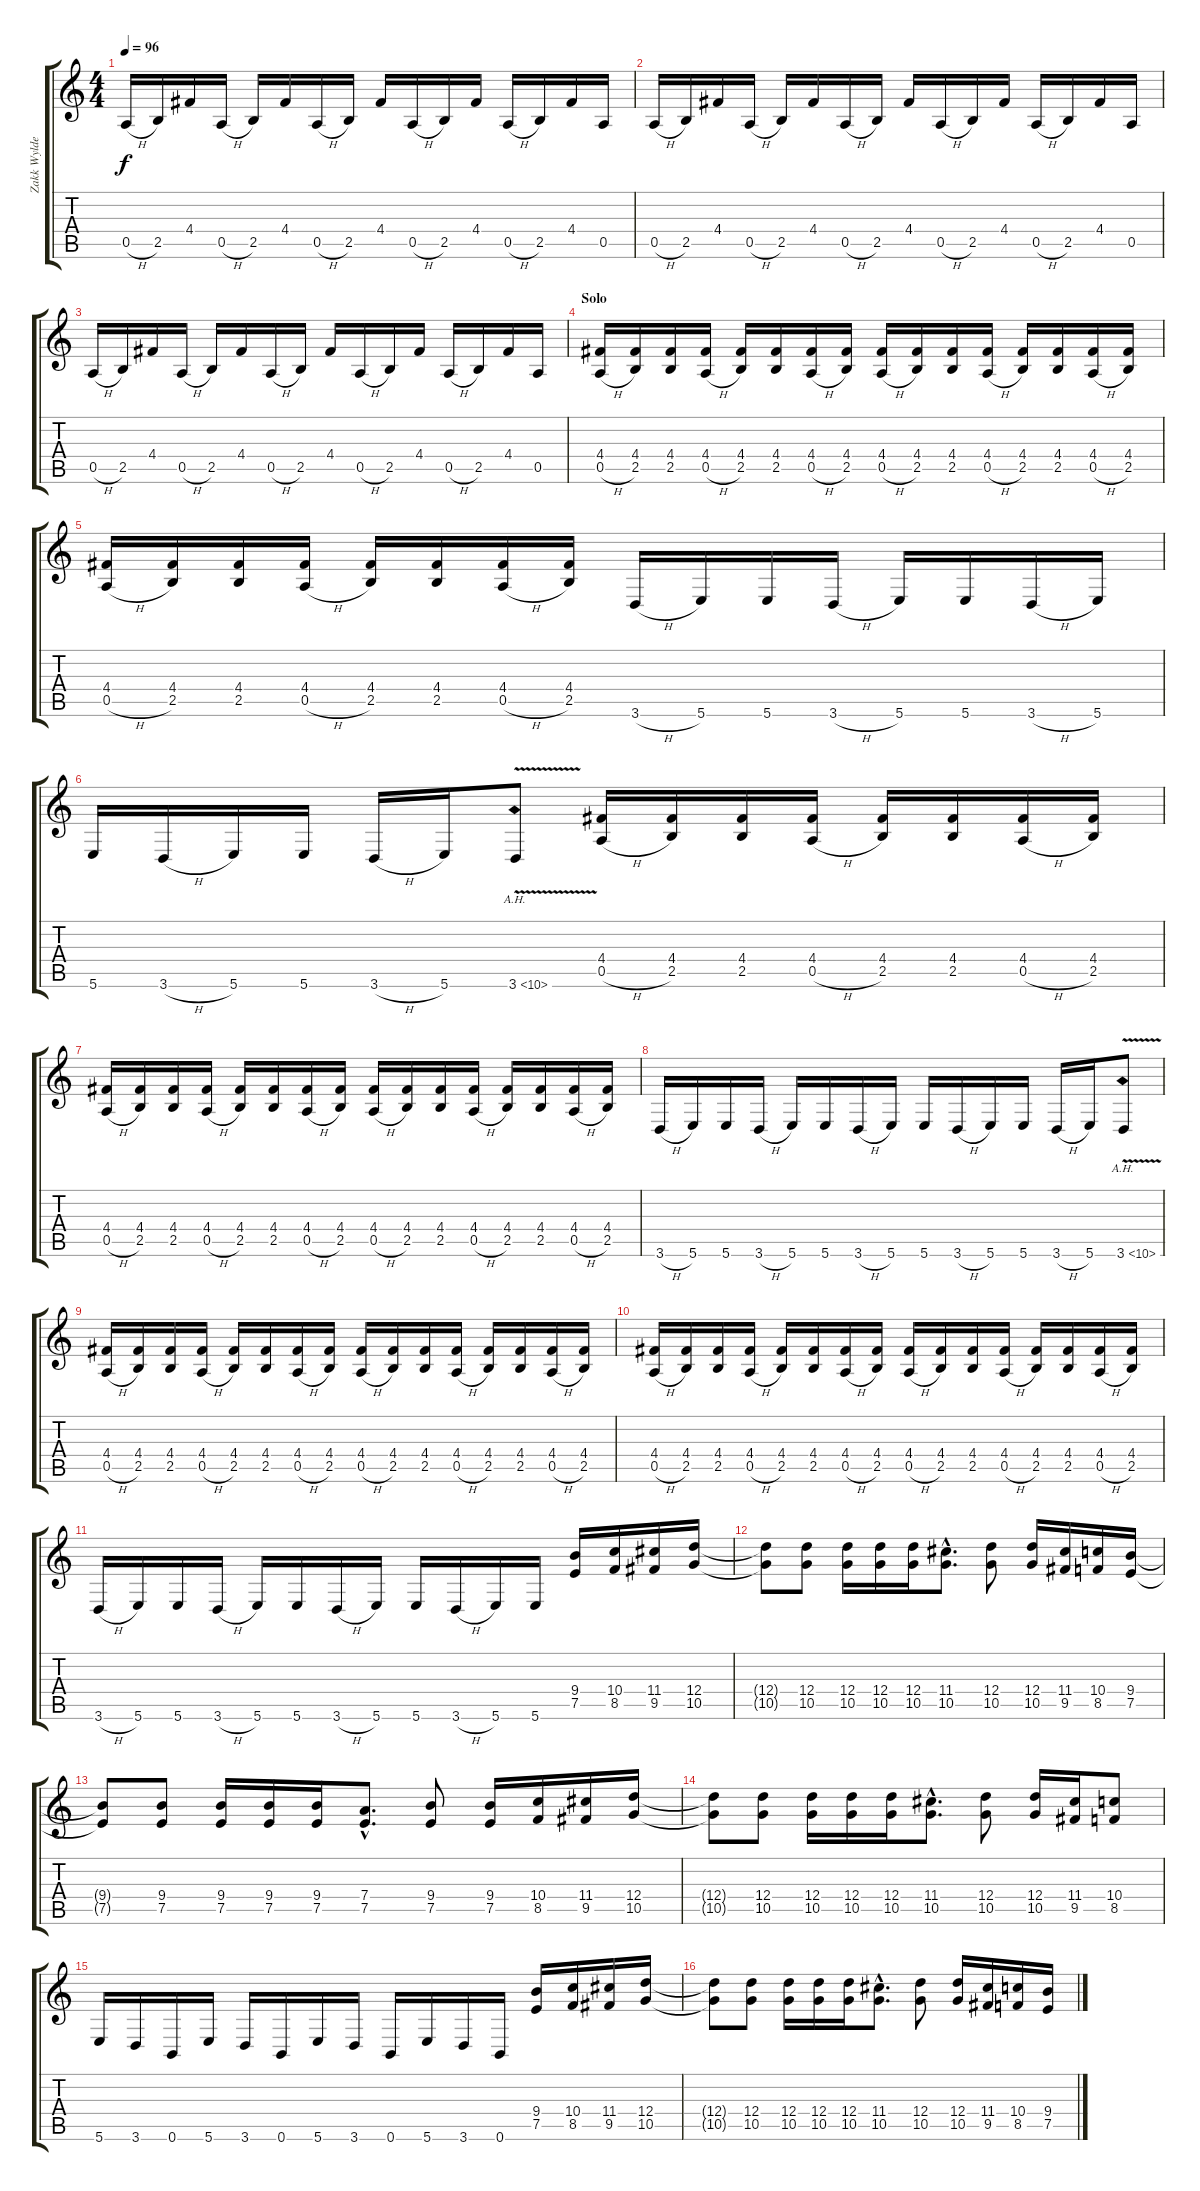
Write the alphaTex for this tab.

\track ("Zakk Wylde (Rhythm Guitar)" "Zakk Wylde") {instrument distortionguitar}
\staff {score tabs}
\tuning (E4 B3 G3 D3 A2 B1) {hide}
\ts (4 4)
\tempo 96
\clef g2
\ks c
0.5{h}.16{dy f} 2.5.16 4.4.16 0.5{h}.16 2.5.16 4.4.16 0.5{h}.16 2.5.16 4.4.16 0.5{h}.16 2.5.16 4.4.16 0.5{h}.16 2.5.16 4.4.16 0.5.16 |
0.5{h}.16 2.5.16 4.4.16 0.5{h}.16 2.5.16 4.4.16 0.5{h}.16 2.5.16 4.4.16 0.5{h}.16 2.5.16 4.4.16 0.5{h}.16 2.5.16 4.4.16 0.5.16 |
0.5{h}.16 2.5.16 4.4.16 0.5{h}.16 2.5.16 4.4.16 0.5{h}.16 2.5.16 4.4.16 0.5{h}.16 2.5.16 4.4.16 0.5{h}.16 2.5.16 4.4.16 0.5.16 |
\section ("" "Solo")
(4.4 0.5{h}).16{instrument distortionguitar} (4.4 2.5).16 (4.4 2.5).16 (4.4 0.5{h}).16 (4.4 2.5).16 (4.4 2.5).16 (4.4 0.5{h}).16 (4.4 2.5).16 (4.4 0.5{h}).16 (4.4 2.5).16 (4.4 2.5).16 (4.4 0.5{h}).16 (4.4 2.5).16 (4.4 2.5).16 (4.4 0.5{h}).16 (4.4 2.5).16 |
(4.4 0.5{h}).16 (4.4 2.5).16 (4.4 2.5).16 (4.4 0.5{h}).16 (4.4 2.5).16 (4.4 2.5).16 (4.4 0.5{h}).16 (4.4 2.5).16 3.6{h}.16 5.6.16 5.6.16 3.6{h}.16 5.6.16 5.6.16 3.6{h}.16 5.6.16 |
5.6.16 3.6{h}.16 5.6.16 5.6.16 3.6{h}.16 5.6.16 3.6{ah 7 v}.8 (4.4 0.5{h}).16 (4.4 2.5).16 (4.4 2.5).16 (4.4 0.5{h}).16 (4.4 2.5).16 (4.4 2.5).16 (4.4 0.5{h}).16 (4.4 2.5).16 |
(4.4 0.5{h}).16 (4.4 2.5).16 (4.4 2.5).16 (4.4 0.5{h}).16 (4.4 2.5).16 (4.4 2.5).16 (4.4 0.5{h}).16 (4.4 2.5).16 (4.4 0.5{h}).16 (4.4 2.5).16 (4.4 2.5).16 (4.4 0.5{h}).16 (4.4 2.5).16 (4.4 2.5).16 (4.4 0.5{h}).16 (4.4 2.5).16 |
3.6{h}.16 5.6.16 5.6.16 3.6{h}.16 5.6.16 5.6.16 3.6{h}.16 5.6.16 5.6.16 3.6{h}.16 5.6.16 5.6.16 3.6{h}.16 5.6.16 3.6{ah 7 v}.8 |
(4.4 0.5{h}).16 (4.4 2.5).16 (4.4 2.5).16 (4.4 0.5{h}).16 (4.4 2.5).16 (4.4 2.5).16 (4.4 0.5{h}).16 (4.4 2.5).16 (4.4 0.5{h}).16 (4.4 2.5).16 (4.4 2.5).16 (4.4 0.5{h}).16 (4.4 2.5).16 (4.4 2.5).16 (4.4 0.5{h}).16 (4.4 2.5).16 |
(4.4 0.5{h}).16 (4.4 2.5).16 (4.4 2.5).16 (4.4 0.5{h}).16 (4.4 2.5).16 (4.4 2.5).16 (4.4 0.5{h}).16 (4.4 2.5).16 (4.4 0.5{h}).16 (4.4 2.5).16 (4.4 2.5).16 (4.4 0.5{h}).16 (4.4 2.5).16 (4.4 2.5).16 (4.4 0.5{h}).16 (4.4 2.5).16 |
3.6{h}.16 5.6.16 5.6.16 3.6{h}.16 5.6.16 5.6.16 3.6{h}.16 5.6.16 5.6.16 3.6{h}.16 5.6.16 5.6.16 (9.4 7.5).16 (10.4 8.5).16 (11.4 9.5).16 (12.4 10.5).16 |
(12.4{t} 10.5{t}).8 (12.4 10.5).8 (12.4 10.5).16 (12.4 10.5).16 (12.4 10.5).16 (11.4{hac} 10.5{hac}).8{d} (12.4 10.5).8 (12.4 10.5).16 (11.4 9.5).16 (10.4 8.5).16 (9.4 7.5).16 |
(9.4{t} 7.5{t}).8 (9.4 7.5).8 (9.4 7.5).16 (9.4 7.5).16 (9.4 7.5).16 (7.4{hac} 7.5{hac}).8{d} (9.4 7.5).8 (9.4 7.5).16 (10.4 8.5).16 (11.4 9.5).16 (12.4 10.5).16 |
(12.4{t} 10.5{t}).8 (12.4 10.5).8 (12.4 10.5).16 (12.4 10.5).16 (12.4 10.5).16 (11.4{hac} 10.5{hac}).8{d} (12.4 10.5).8 (12.4 10.5).16 (11.4 9.5).16 (10.4 8.5).8 |
5.6.16 3.6.16 0.6.16 5.6.16 3.6.16 0.6.16 5.6.16 3.6.16 0.6.16 5.6.16 3.6.16 0.6.16 (9.4 7.5).16 (10.4 8.5).16 (11.4 9.5).16 (12.4 10.5).16 |
(12.4{t} 10.5{t}).8 (12.4 10.5).8 (12.4 10.5).16 (12.4 10.5).16 (12.4 10.5).16 (11.4{hac} 10.5{hac}).8{d} (12.4 10.5).8 (12.4 10.5).16 (11.4 9.5).16 (10.4 8.5).16 (9.4 7.5).16
